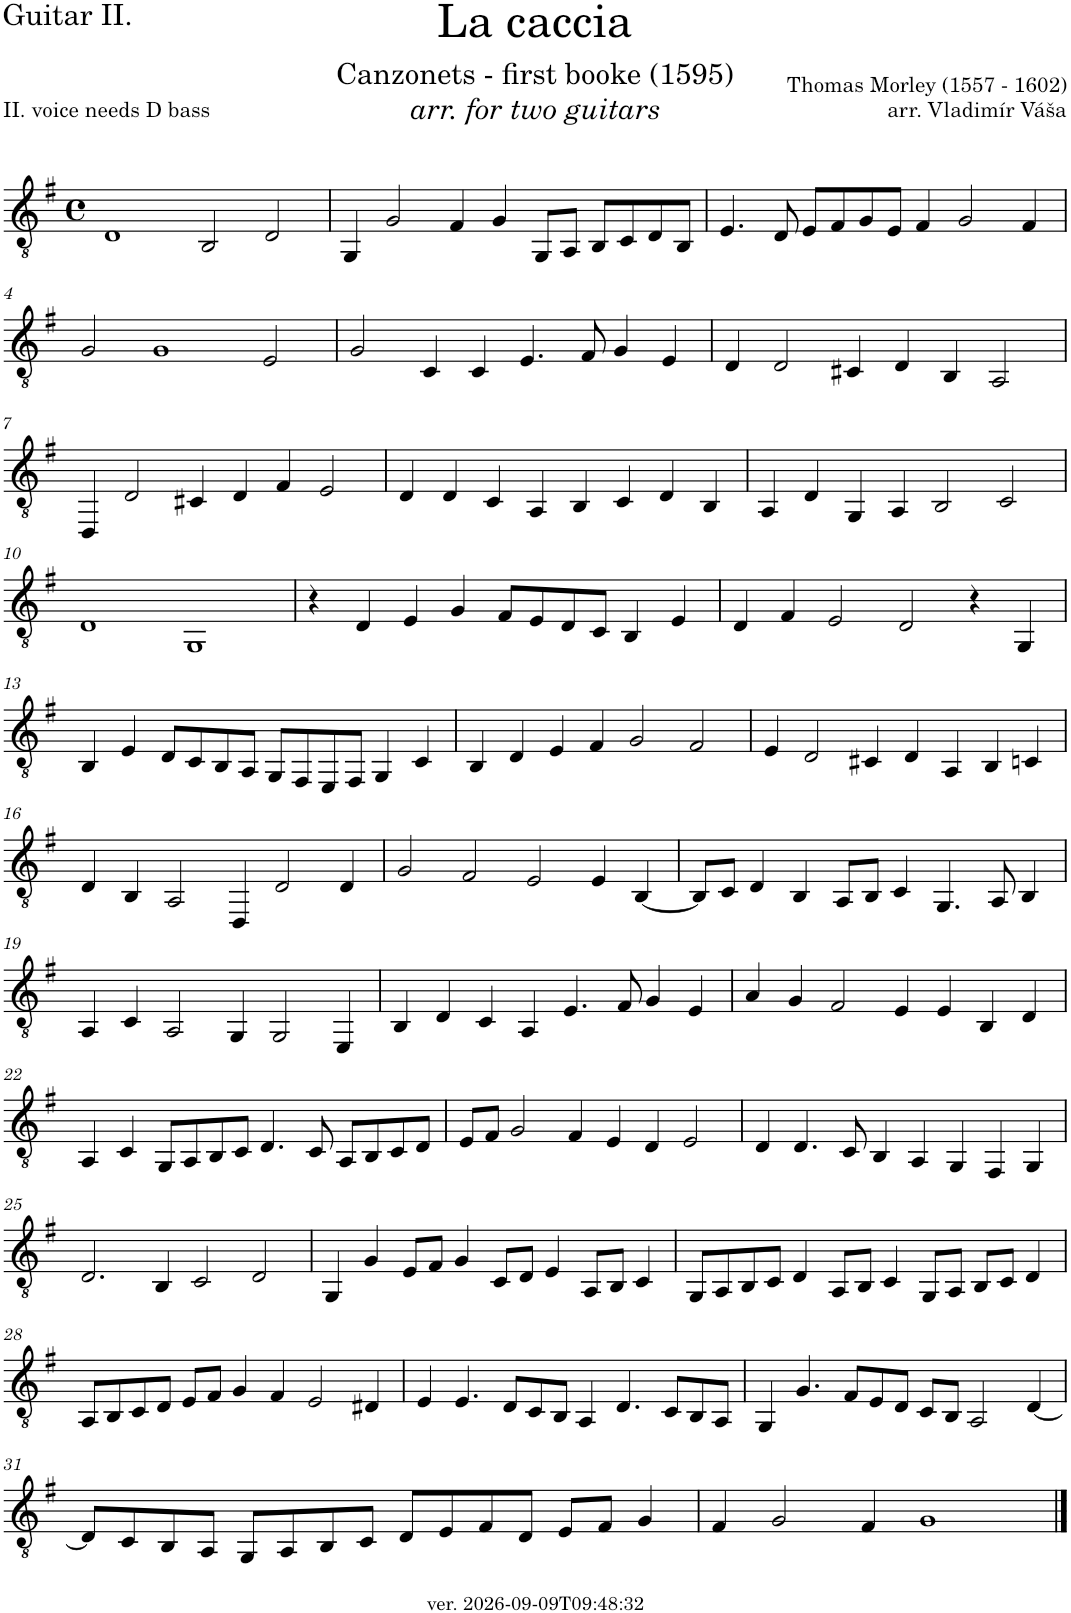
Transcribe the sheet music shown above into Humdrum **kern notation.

**kern
*part1
*staff1
*I"II.
*I'II.
*clefGv2
*k[f#]
*M4/2
*met(c)
=1
1D
2BB/
2D/
=2
4GG/
2G/
4F#/
4G/
8GG/L
8AA/J
8BB/L
8C/
8D/
8BB/J
=3
4.E/
8D/
8E/L
8F#/
8G/
8E/J
4F#/
2G/
4F#/
!!LO:LB:g=z
=4
2G/
1G
2E/
=5
2G/
4C/
4C/
4.E/
8F#/
4G/
4E/
=6
4D/
2D/
4C#X/
4D/
4BB/
2AA/
!!LO:LB:g=z
=7
4DD/
2D/
4C#X/
4D/
4F#/
2E/
=8
4D/
4D/
4C/
4AA/
4BB/
4C/
4D/
4BB/
=9
4AA/
4D/
4GG/
4AA/
2BB/
2C/
!!LO:LB:g=z
=10
1D
1GG
=11
4r
4D/
4E/
4G/
8F#/L
8E/
8D/
8C/J
4BB/
4E/
=12
4D/
4F#/
2E/
2D/
4r
4GG/
!!LO:LB:g=z
=13
4BB/
4E/
8D/L
8C/
8BB/
8AA/J
8GG/L
8FF#/
8EE/
8FF#/J
4GG/
4C/
=14
4BB/
4D/
4E/
4F#/
2G/
2F#/
=15
4E/
2D/
4C#X/
4D/
4AA/
4BB/
4Cn/
!!LO:LB:g=z
=16
4D/
4BB/
2AA/
4DD/
2D/
4D/
=17
2G/
2F#/
2E/
4E/
[4BB/
=18
8BB/L]
8C/J
4D/
4BB/
8AA/L
8BB/J
4C/
4.GG/
8AA/
4BB/
!!LO:LB:g=z
=19
4AA/
4C/
2AA/
4GG/
2GG/
4EE/
=20
4BB/
4D/
4C/
4AA/
4.E/
8F#/
4G/
4E/
=21
4A/
4G/
2F#/
4E/
4E/
4BB/
4D/
!!LO:LB:g=z
=22
4AA/
4C/
8GG/L
8AA/
8BB/
8C/J
4.D/
8C/
8AA/L
8BB/
8C/
8D/J
=23
8E/L
8F#/J
2G/
4F#/
4E/
4D/
2E/
=24
4D/
4.D/
8C/
4BB/
4AA/
4GG/
4FF#/
4GG/
!!LO:LB:g=z
=25
2.D/
4BB/
2C/
2D/
=26
4GG/
4G/
8E/L
8F#/J
4G/
8C/L
8D/J
4E/
8AA/L
8BB/J
4C/
=27
8GG/L
8AA/
8BB/
8C/J
4D/
8AA/L
8BB/J
4C/
8GG/L
8AA/J
8BB/L
8C/J
4D/
!!LO:LB:g=z
=28
8AA/L
8BB/
8C/
8D/J
8E/L
8F#/J
4G/
4F#/
2E/
4D#X/
=29
4E/
4.E/
8D/L
8C/
8BB/J
4AA/
4.D/
8C/L
8BB/
8AA/J
=30
4GG/
4.G/
8F#/L
8E/
8D/J
8C/L
8BB/J
2AA/
[4D/
!!LO:LB:g=z
=31
8D/L]
8C/
8BB/
8AA/J
8GG/L
8AA/
8BB/
8C/J
8D/L
8E/
8F#/
8D/J
8E/L
8F#/J
4G/
=32
4F#/
2G/
4F#/
1G
==
*-
